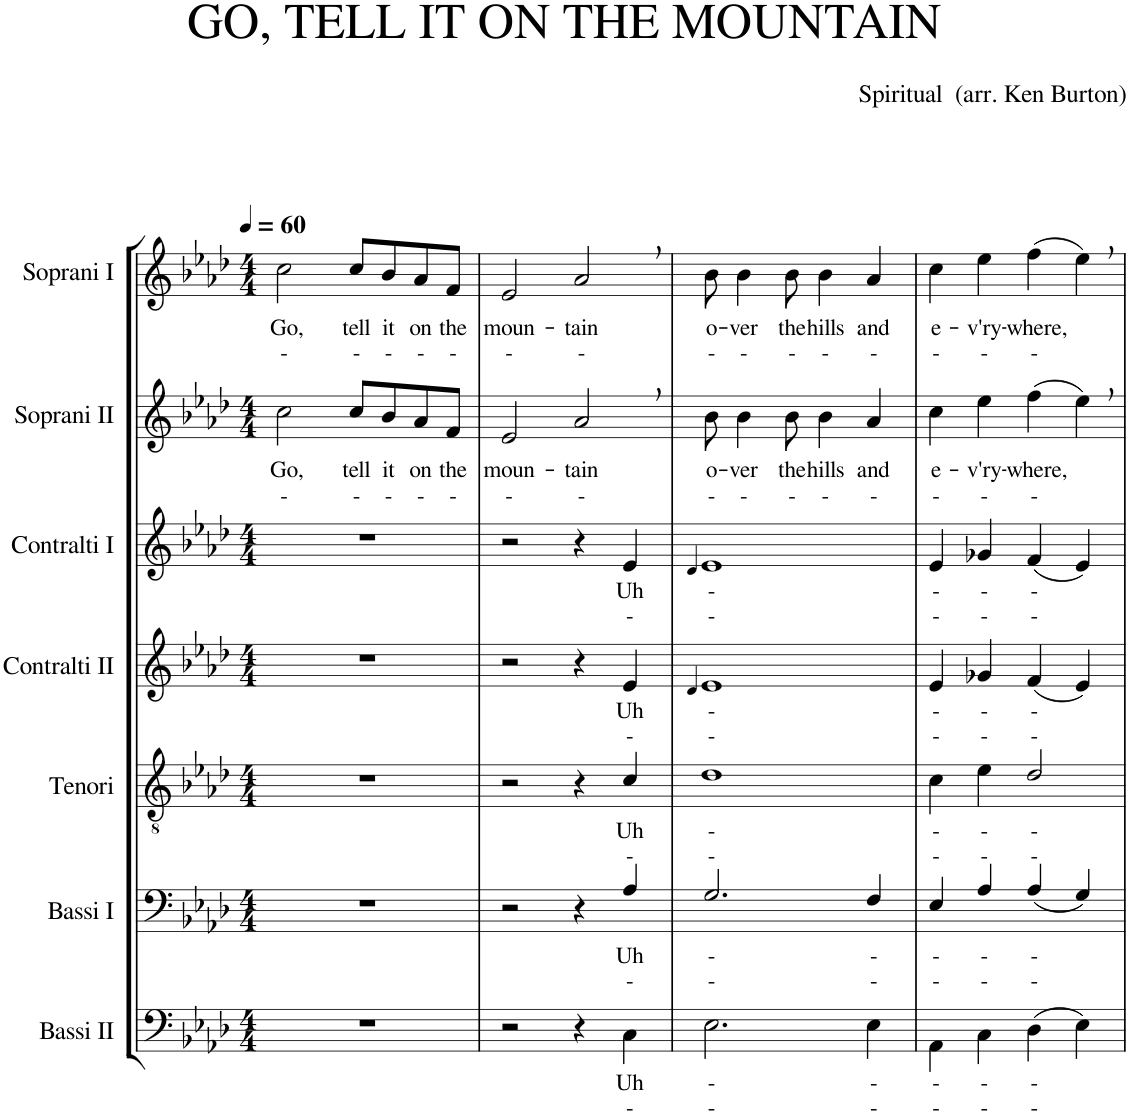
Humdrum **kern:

**kern	**text	**text	**kern	**text	**text	**kern	**text	**text	**kern	**text	**text	**kern	**text	**text	**kern	**text	**text	**kern	**text	**text
*part7	*part7	*part7	*part6	*part6	*part6	*part5	*part5	*part5	*part4	*part4	*part4	*part3	*part3	*part3	*part2	*part2	*part2	*part1	*part1	*part1
*staff7	*staff7	*staff7	*staff6	*staff6	*staff6	*staff5	*staff5	*staff5	*staff4	*staff4	*staff4	*staff3	*staff3	*staff3	*staff2	*staff2	*staff2	*staff1	*staff1	*staff1
*I"Bassi II	*	*	*I"Bassi I	*	*	*I"Tenori	*	*	*I"Contralti II	*	*	*I"Contralti I	*	*	*I"Soprani II	*	*	*I"Soprani I	*	*
*clefF4	*	*	*clefF4	*	*	*clefGv2	*	*	*clefG2	*	*	*clefG2	*	*	*clefG2	*	*	*clefG2	*	*
*	*	*	*	*	*	*	*	*	*	*	*	*	*	*	*Trd1c2	*	*	*Trd1c2	*	*
*k[b-e-a-d-]	*	*	*k[b-e-a-d-]	*	*	*k[b-e-a-d-]	*	*	*k[b-e-a-d-]	*	*	*k[b-e-a-d-]	*	*	*k[b-e-a-d-]	*	*	*k[b-e-a-d-]	*	*
*A-:	*	*	*A-:	*	*	*A-:	*	*	*A-:	*	*	*A-:	*	*	*A-:	*	*	*A-:	*	*
*M4/4	*	*	*M4/4	*	*	*M4/4	*	*	*M4/4	*	*	*M4/4	*	*	*M4/4	*	*	*M4/4	*	*
*MM60	*	*	*MM60	*	*	*MM60	*	*	*MM60	*	*	*MM60	*	*	*MM60	*	*	*MM60	*	*
=1	=1	=1	=1	=1	=1	=1	=1	=1	=1	=1	=1	=1	=1	=1	=1	=1	=1	=1	=1	=1
!	!	!	!	!	!	!	!	!	!	!	!	!	!	!	!	!LO:LY:b	!LO:LY:b	!	!LO:LY:b	!LO:LY:b
1r	.	.	1r	.	.	1r	.	.	1r	.	.	1r	.	.	2cc\	Go,	-	2cc\	Go,	-
!	!	!	!	!	!	!	!	!	!	!	!	!	!	!	!	!LO:LY:b	!LO:LY:b	!	!LO:LY:b	!LO:LY:b
.	.	.	.	.	.	.	.	.	.	.	.	.	.	.	8cc/L	tell	-	8cc/L	tell	-
!	!	!	!	!	!	!	!	!	!	!	!	!	!	!	!	!LO:LY:b	!LO:LY:b	!	!LO:LY:b	!LO:LY:b
.	.	.	.	.	.	.	.	.	.	.	.	.	.	.	8b-/	it	-	8b-/	it	-
!	!	!	!	!	!	!	!	!	!	!	!	!	!	!	!	!LO:LY:b	!LO:LY:b	!	!LO:LY:b	!LO:LY:b
.	.	.	.	.	.	.	.	.	.	.	.	.	.	.	8a-/	on	-	8a-/	on	-
!	!	!	!	!	!	!	!	!	!	!	!	!	!	!	!	!LO:LY:b	!LO:LY:b	!	!LO:LY:b	!LO:LY:b
.	.	.	.	.	.	.	.	.	.	.	.	.	.	.	8f/J	the	-	8f/J	the	-
=2	=2	=2	=2	=2	=2	=2	=2	=2	=2	=2	=2	=2	=2	=2	=2	=2	=2	=2	=2	=2
!	!	!	!	!	!	!	!	!	!	!	!	!	!	!	!	!LO:LY:b	!LO:LY:b	!	!LO:LY:b	!LO:LY:b
2r	.	.	2r	.	.	2r	.	.	2r	.	.	2r	.	.	2e-/	moun-	-	2e-/	moun-	-
!	!	!	!	!	!	!	!	!	!	!	!	!	!	!	!	!LO:LY:b	!LO:LY:b	!	!LO:LY:b	!LO:LY:b
4r	.	.	4r	.	.	4r	.	.	4r	.	.	4r	.	.	2a-,/	-tain	-	2a-,/	-tain	-
!	!LO:LY:b	!LO:LY:b	!	!LO:LY:b	!LO:LY:b	!	!LO:LY:b	!LO:LY:b	!	!LO:LY:b	!LO:LY:b	!	!LO:LY:b	!LO:LY:b	!	!	!	!	!	!
4C\	Uh	-	4A-/	Uh	-	4c/	Uh	-	4e-/	Uh	-	4e-/	Uh	-	.	.	.	.	.	.
=3	=3	=3	=3	=3	=3	=3	=3	=3	=3	=3	=3	=3	=3	=3	=3	=3	=3	=3	=3	=3
.	.	.	.	.	.	.	.	.	4qd-/	.	.	4qd-/	.	.	.	.	.	.	.	.
!	!LO:LY:b	!LO:LY:b	!	!LO:LY:b	!LO:LY:b	!	!LO:LY:b	!LO:LY:b	!	!LO:LY:b	!LO:LY:b	!	!LO:LY:b	!LO:LY:b	!	!LO:LY:b	!LO:LY:b	!	!LO:LY:b	!LO:LY:b
2.E-\	-	-	2.G/	-	-	1d-	-	-	1e-	-	-	1e-	-	-	8b-\	o-	-	8b-\	o-	-
!	!	!	!	!	!	!	!	!	!	!	!	!	!	!	!	!LO:LY:b	!LO:LY:b	!	!LO:LY:b	!LO:LY:b
.	.	.	.	.	.	.	.	.	.	.	.	.	.	.	4b-\	-ver	-	4b-\	-ver	-
!	!	!	!	!	!	!	!	!	!	!	!	!	!	!	!	!LO:LY:b	!LO:LY:b	!	!LO:LY:b	!LO:LY:b
.	.	.	.	.	.	.	.	.	.	.	.	.	.	.	8b-\	the	-	8b-\	the	-
!	!	!	!	!	!	!	!	!	!	!	!	!	!	!	!	!LO:LY:b	!LO:LY:b	!	!LO:LY:b	!LO:LY:b
.	.	.	.	.	.	.	.	.	.	.	.	.	.	.	4b-\	hills	-	4b-\	hills	-
!	!LO:LY:b	!LO:LY:b	!	!LO:LY:b	!LO:LY:b	!	!	!	!	!	!	!	!	!	!	!LO:LY:b	!LO:LY:b	!	!LO:LY:b	!LO:LY:b
4E-\	-	-	4F/	-	-	.	.	.	.	.	.	.	.	.	4a-/	and	-	4a-/	and	-
=4	=4	=4	=4	=4	=4	=4	=4	=4	=4	=4	=4	=4	=4	=4	=4	=4	=4	=4	=4	=4
!	!LO:LY:b	!LO:LY:b	!	!LO:LY:b	!LO:LY:b	!	!LO:LY:b	!LO:LY:b	!	!LO:LY:b	!LO:LY:b	!	!LO:LY:b	!LO:LY:b	!	!LO:LY:b	!LO:LY:b	!	!LO:LY:b	!LO:LY:b
4AA-\	-	-	4E-/	-	-	4c\	-	-	4e-/	-	-	4e-/	-	-	4cc\	e-	-	4cc\	e-	-
!	!LO:LY:b	!LO:LY:b	!	!LO:LY:b	!LO:LY:b	!	!LO:LY:b	!LO:LY:b	!	!LO:LY:b	!LO:LY:b	!	!LO:LY:b	!LO:LY:b	!	!LO:LY:b	!LO:LY:b	!	!LO:LY:b	!LO:LY:b
4C\	-	-	4A-/	-	-	4e-\	-	-	4g-X/	-	-	4g-X/	-	-	4ee-\	-v'ry-	-	4ee-\	-v'ry-	-
!	!LO:LY:b	!LO:LY:b	!	!LO:LY:b	!LO:LY:b	!	!LO:LY:b	!LO:LY:b	!	!LO:LY:b	!LO:LY:b	!	!LO:LY:b	!LO:LY:b	!	!LO:LY:b	!LO:LY:b	!	!LO:LY:b	!LO:LY:b
(4D-\	-	-	(4A-/	-	-	2d-/	-	-	(4f/	-	-	(4f/	-	-	(4ff\	-where,	-	(4ff\	-where,	-
4E-\)	.	.	4G/)	.	.	.	.	.	4e-/)	.	.	4e-/)	.	.	4ee-,\)	.	.	4ee-,\)	.	.
=	=	=	=	=	=	=	=	=	=	=	=	=	=	=	=	=	=	=	=	=
*-	*-	*-	*-	*-	*-	*-	*-	*-	*-	*-	*-	*-	*-	*-	*-	*-	*-	*-	*-	*-
